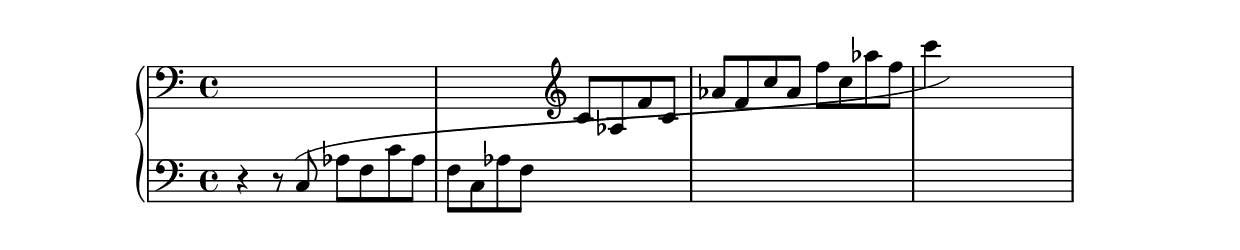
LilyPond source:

%%  Do not edit this file; it is auto-generated from LSR!
\version "2.11.23"

\header { texidoc = "
In extreme cases, you can resort to setting the 
    @code{control-points} of a slur manually, althout it involves 
    a lot of trial and error. Be sure to force line breaks at both sides,
since
    different horizontal spacing will require rearrangement of the
    slur. 
" }

\score {
     \new PianoStaff
    <<
	\context Staff = "up" {
	    \clef bass
	    s1 * 4
	} 
	\context Staff = "down" \relative c <<
	    s1*4
	    {
	    \clef bass
	    r4 r8
	    \once\override Slur  #'extra-offset = #'(0 . 6)
	    \once\override Slur  #'control-points =
	    #'((0 . -4) (2 . 0) (60 . 0) (63 . 4))
	    c8( as' f c' as

	    % line breaks will mess up this example  
	    \noBreak
	    f c as' f
	    \change Staff = up
	    \clef treble
	    c' as f' c
    	    \noBreak
	    as' f c' as
	    f' c as' f c'4)
	}>>
    >>
    \layout {  }
}


